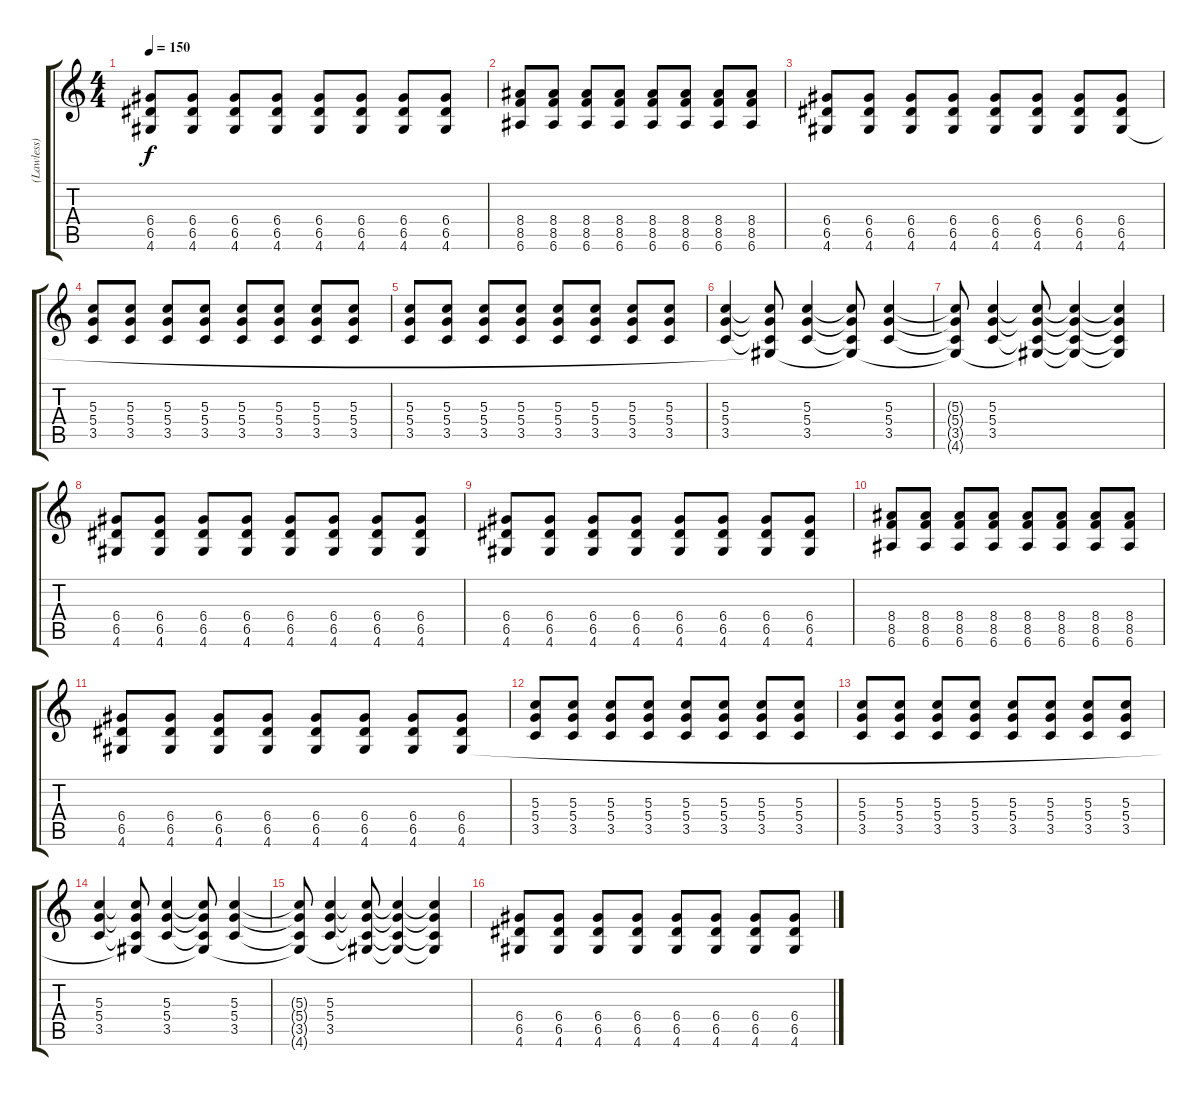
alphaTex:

\track ("(Lawless) Rhythm Guitar" "(Lawless) ") {instrument distortionguitar}
\staff {score tabs}
\tuning (E4 B3 G3 D3 A2 E2) {hide}
\ts (4 4)
\tempo 150
\clef g2
\ks c
(6.4 6.5 4.6).8{dy f} (6.4 6.5 4.6).8 (6.4 6.5 4.6).8 (6.4 6.5 4.6).8 (6.4 6.5 4.6).8 (6.4 6.5 4.6).8 (6.4 6.5 4.6).8 (6.4 6.5 4.6).8 |
(8.4 8.5 6.6).8 (8.4 8.5 6.6).8 (8.4 8.5 6.6).8 (8.4 8.5 6.6).8 (8.4 8.5 6.6).8 (8.4 8.5 6.6).8 (8.4 8.5 6.6).8 (8.4 8.5 6.6).8 |
(6.4 6.5 4.6).8 (6.4 6.5 4.6).8 (6.4 6.5 4.6).8 (6.4 6.5 4.6).8 (6.4 6.5 4.6).8 (6.4 6.5 4.6).8 (6.4 6.5 4.6).8 (6.4 6.5 4.6).8 |
(5.3 5.4 3.5).8 (5.3 5.4 3.5).8 (5.3 5.4 3.5).8 (5.3 5.4 3.5).8 (5.3 5.4 3.5).8 (5.3 5.4 3.5).8 (5.3 5.4 3.5).8 (5.3 5.4 3.5).8 |
(5.3 5.4 3.5).8 (5.3 5.4 3.5).8 (5.3 5.4 3.5).8 (5.3 5.4 3.5).8 (5.3 5.4 3.5).8 (5.3 5.4 3.5).8 (5.3 5.4 3.5).8 (5.3 5.4 3.5).8 |
(5.3 5.4 3.5).4 (5.3{t} 5.4{t} 3.5{t} 4.6{t}).8 (5.3 5.4 3.5).4 (5.3{t} 5.4{t} 3.5{t} 4.6{t}).8 (5.3 5.4 3.5).4 |
(5.3{t} 5.4{t} 3.5{t} 4.6{t}).8 (5.3 5.4 3.5).4 (5.3{t} 5.4{t} 3.5{t} 4.6{t}).8 (5.3{t} 5.4{t} 3.5{t} 4.6{t}).4 (5.3{t} 5.4{t} 3.5{t} 4.6{t}).4 |
(6.4 6.5 4.6).8 (6.4 6.5 4.6).8 (6.4 6.5 4.6).8 (6.4 6.5 4.6).8 (6.4 6.5 4.6).8 (6.4 6.5 4.6).8 (6.4 6.5 4.6).8 (6.4 6.5 4.6).8 |
(6.4 6.5 4.6).8 (6.4 6.5 4.6).8 (6.4 6.5 4.6).8 (6.4 6.5 4.6).8 (6.4 6.5 4.6).8 (6.4 6.5 4.6).8 (6.4 6.5 4.6).8 (6.4 6.5 4.6).8 |
(8.4 8.5 6.6).8 (8.4 8.5 6.6).8 (8.4 8.5 6.6).8 (8.4 8.5 6.6).8 (8.4 8.5 6.6).8 (8.4 8.5 6.6).8 (8.4 8.5 6.6).8 (8.4 8.5 6.6).8 |
(6.4 6.5 4.6).8 (6.4 6.5 4.6).8 (6.4 6.5 4.6).8 (6.4 6.5 4.6).8 (6.4 6.5 4.6).8 (6.4 6.5 4.6).8 (6.4 6.5 4.6).8 (6.4 6.5 4.6).8 |
(5.3 5.4 3.5).8 (5.3 5.4 3.5).8 (5.3 5.4 3.5).8 (5.3 5.4 3.5).8 (5.3 5.4 3.5).8 (5.3 5.4 3.5).8 (5.3 5.4 3.5).8 (5.3 5.4 3.5).8 |
(5.3 5.4 3.5).8 (5.3 5.4 3.5).8 (5.3 5.4 3.5).8 (5.3 5.4 3.5).8 (5.3 5.4 3.5).8 (5.3 5.4 3.5).8 (5.3 5.4 3.5).8 (5.3 5.4 3.5).8 |
(5.3 5.4 3.5).4 (5.3{t} 5.4{t} 3.5{t} 4.6{t}).8 (5.3 5.4 3.5).4 (5.3{t} 5.4{t} 3.5{t} 4.6{t}).8 (5.3 5.4 3.5).4 |
(5.3{t} 5.4{t} 3.5{t} 4.6{t}).8 (5.3 5.4 3.5).4 (5.3{t} 5.4{t} 3.5{t} 4.6{t}).8 (5.3{t} 5.4{t} 3.5{t} 4.6{t}).4 (5.3{t} 5.4{t} 3.5{t} 4.6{t}).4 |
(6.4 6.5 4.6).8 (6.4 6.5 4.6).8 (6.4 6.5 4.6).8 (6.4 6.5 4.6).8 (6.4 6.5 4.6).8 (6.4 6.5 4.6).8 (6.4 6.5 4.6).8 (6.4 6.5 4.6).8
